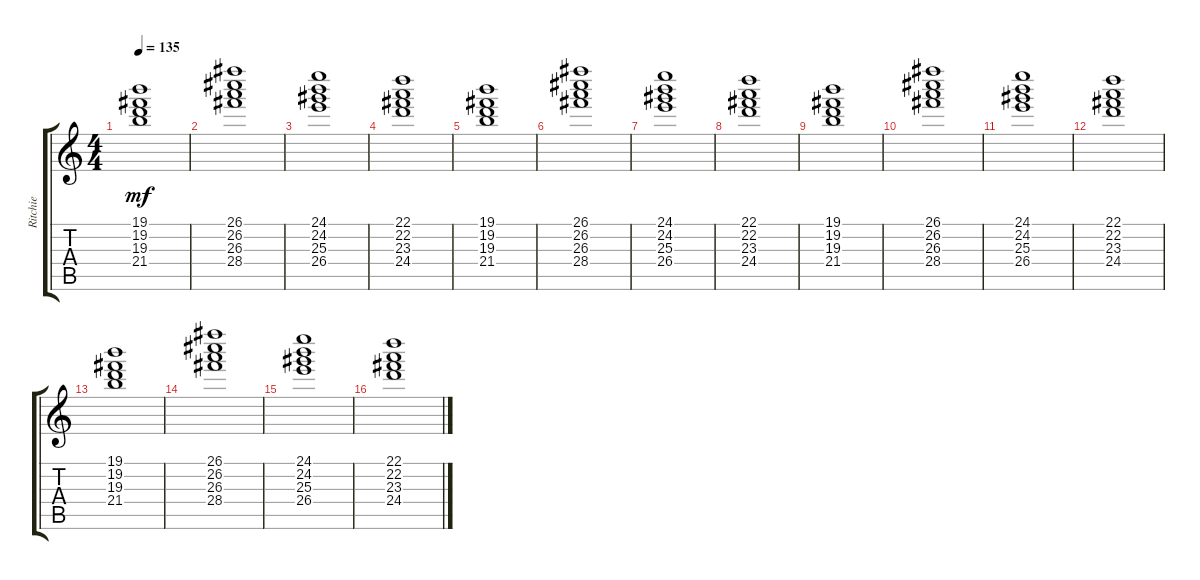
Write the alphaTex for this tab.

\track ("Ritchie" "Ritchie") {instrument overdrivenguitar}
\staff {score tabs}
\tuning (E4 B3 G3 D3 A2 E2) {hide}
\ts (4 4)
\tempo 135
\clef g2
\ks c
(19.1 19.2 19.3 21.4).1{dy mf} |
(26.1 26.2 26.3 28.4).1 |
(24.1 24.2 25.3 26.4).1 |
(22.1 22.2 23.3 24.4).1 |
(19.1 19.2 19.3 21.4).1 |
(26.1 26.2 26.3 28.4).1 |
(24.1 24.2 25.3 26.4).1 |
(22.1 22.2 23.3 24.4).1 |
(19.1 19.2 19.3 21.4).1 |
(26.1 26.2 26.3 28.4).1 |
(24.1 24.2 25.3 26.4).1 |
(22.1 22.2 23.3 24.4).1 |
(19.1 19.2 19.3 21.4).1 |
(26.1 26.2 26.3 28.4).1 |
(24.1 24.2 25.3 26.4).1 |
(22.1 22.2 23.3 24.4).1
